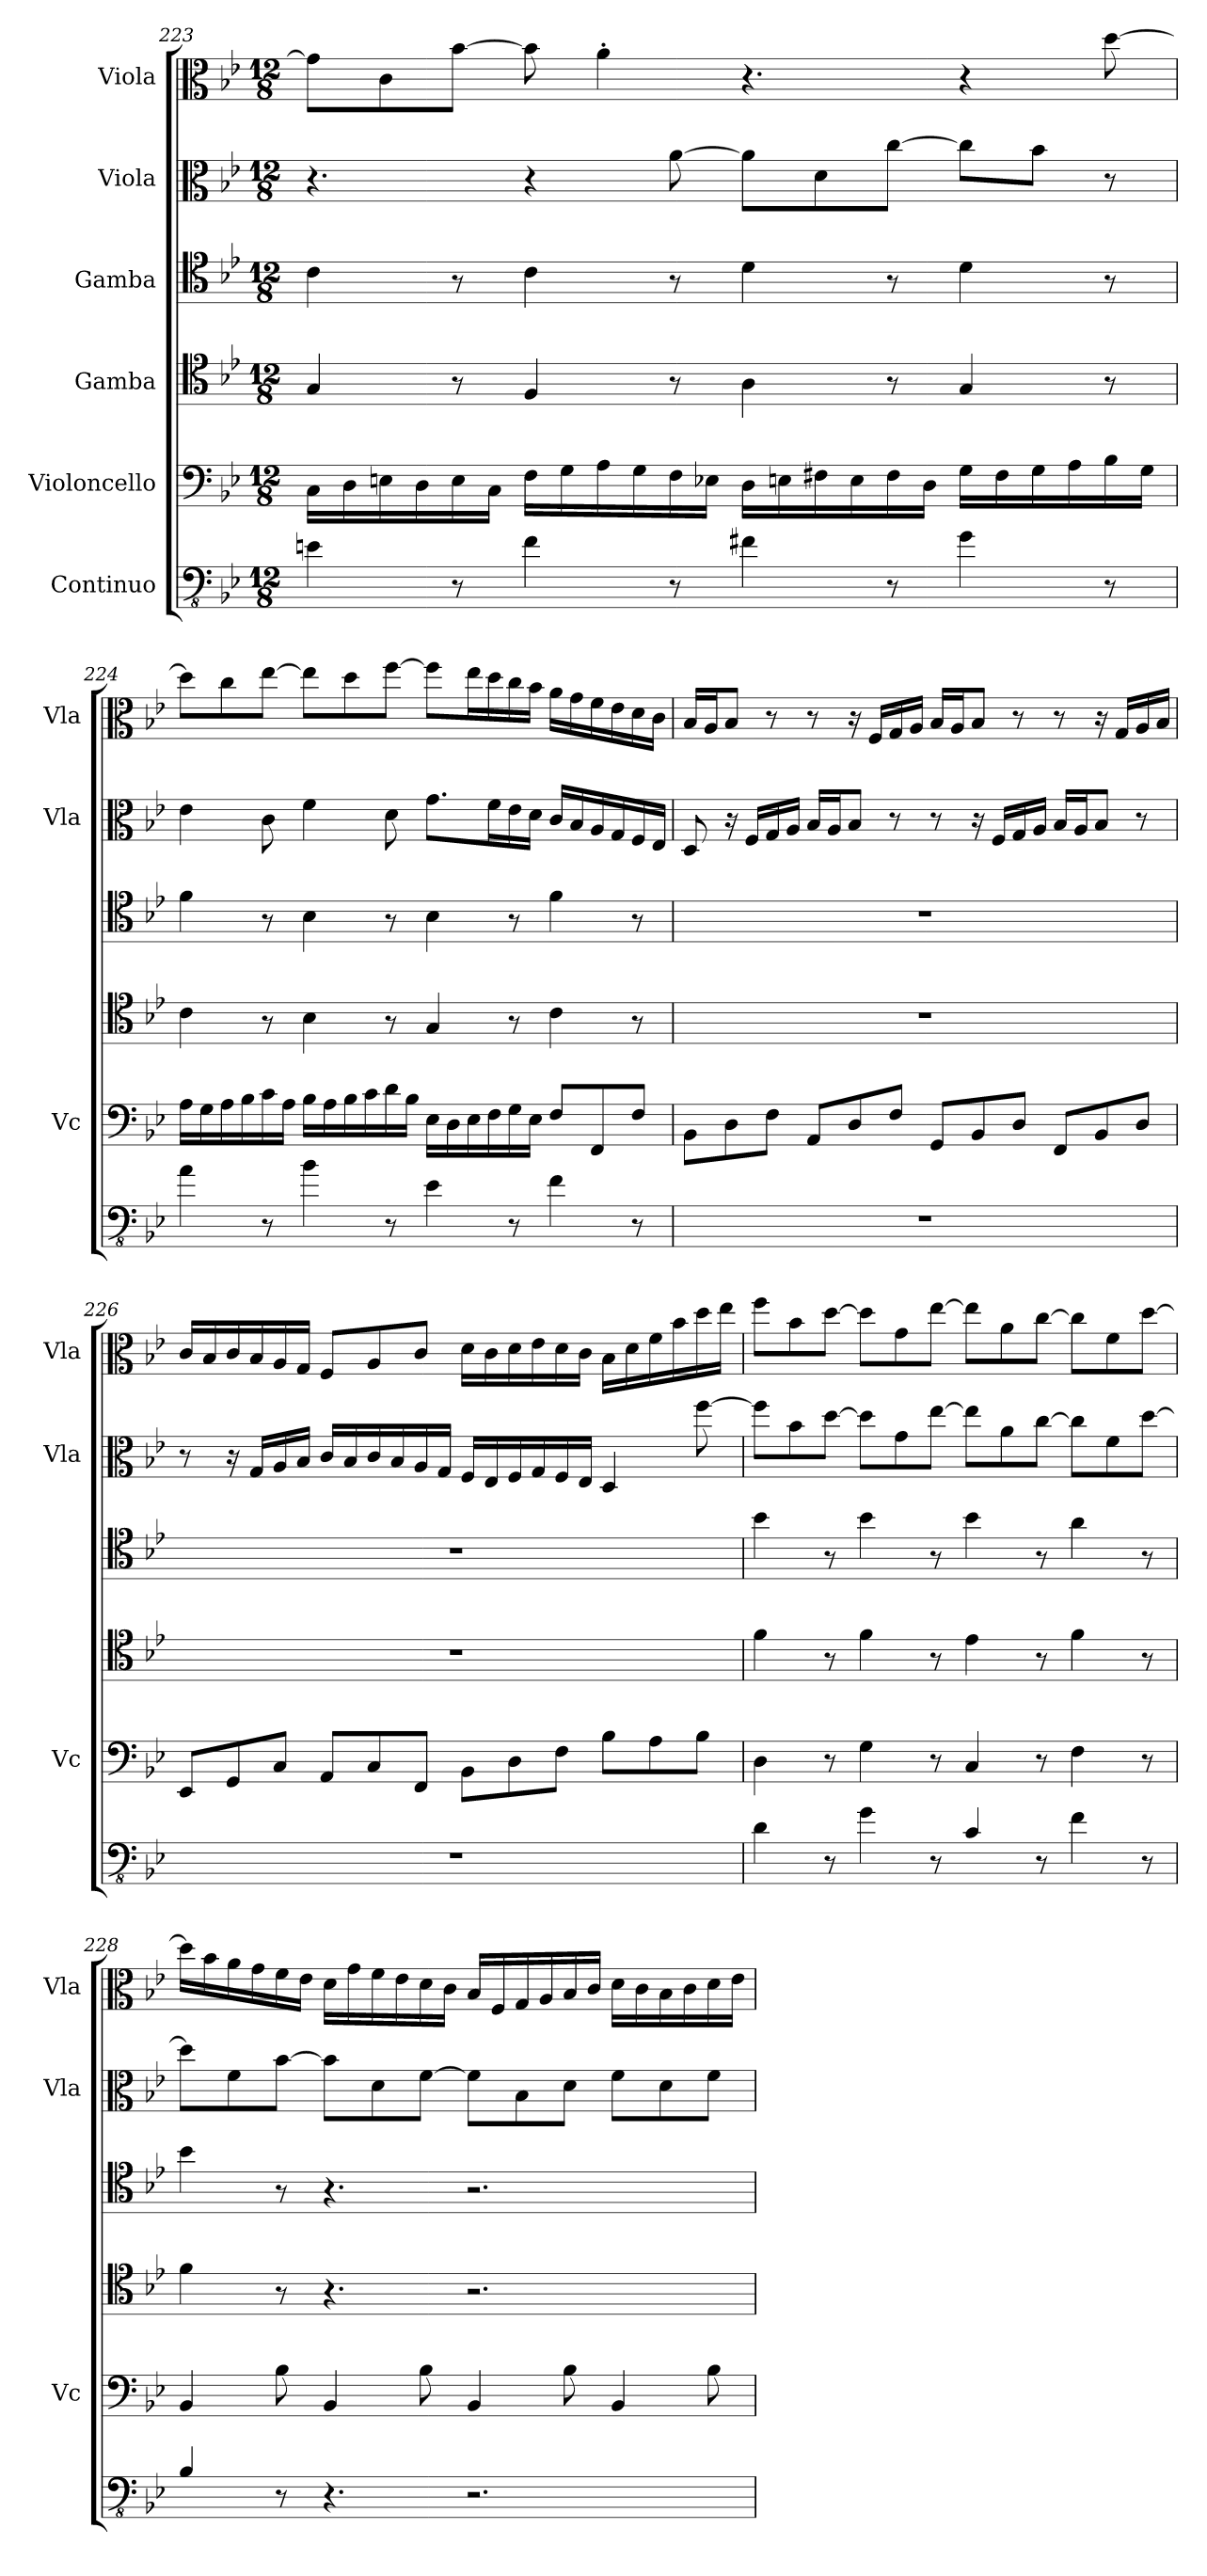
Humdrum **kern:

**kern	**kern	**kern	**kern	**kern	**kern
*part6	*part5	*part4	*part3	*part2	*part1
*staff6	*staff5	*staff4	*staff3	*staff2	*staff1
*I"Continuo	*I"Violoncello	*I"Gamba	*I"Gamba	*I"Viola	*I"Viola
*	*I'Vc	*	*	*I'Vla	*I'Vla
!!LO:LB:g=z
*clefFv4	*clefF4	*clefC4	*clefC4	*clefC3	*clefC3
*ITrd7c12	*	*	*	*	*
*k[b-e-]	*k[b-e-]	*k[b-e-]	*k[b-e-]	*k[b-e-]	*k[b-e-]
*M12/8	*M12/8	*M12/8	*M12/8	*M12/8	*M12/8
=223	=223	=223	=223	=223	=223
4EEn\	16C\LL	4G/	4c\	4.r	8g\L]
.	16D\	.	.	.	.
.	16En\	.	.	.	8c\
.	16D\	.	.	.	.
8r	16E\	8r	8r	.	[8b-\J
.	16C\JJ	.	.	.	.
4FF\	16F\LL	4F/	4c\	4r	8b-\]
.	16G\	.	.	.	.
.	16A\	.	.	.	4a'\
.	16G\	.	.	.	.
8r	16F\	8r	8r	[8a\	.
.	16E-X\JJ	.	.	.	.
4FF#X\	16D\LL	4A\	4d\	8a\L]	4.r
.	16En\	.	.	.	.
.	16F#X\	.	.	8d\	.
.	16E\	.	.	.	.
8r	16F#\	8r	8r	[8cc\J	.
.	16D\JJ	.	.	.	.
4GG\	16G\LL	4G/	4d\	8cc\L]	4r
.	16F#\	.	.	.	.
.	16G\	.	.	8b-\J	.
.	16A\	.	.	.	.
8r	16B-\	8r	8r	8r	[8dd\
.	16G\JJ	.	.	.	.
!!LO:PB:g=z
=224	=224	=224	=224	=224	=224
4AA\	16A\LL	4c\	4f\	4e-\	8dd\L]
.	16G\	.	.	.	.
.	16A\	.	.	.	8cc\
.	16B-\	.	.	.	.
8r	16c\	8r	8r	8c\	[8ee-\J
.	16A\JJ	.	.	.	.
4BB-\	16B-\LL	4B-\	4B-\	4f\	8ee-\L]
.	16A\	.	.	.	.
.	16B-\	.	.	.	8dd\
.	16c\	.	.	.	.
8r	16d\	8r	8r	8d\	[8ff\J
.	16B-\JJ	.	.	.	.
4EE-\	16E-\LL	4G/	4B-\	8.g\L	8ff\L]
.	16D\	.	.	.	.
.	16E-\	.	.	.	16ee-\L
.	16F\	.	.	16f\L	16dd\
8r	16G\	8r	8r	16e-\	16cc\
.	16E-\JJ	.	.	16d\JJ	16b-\JJ
4FF\	8F/L	4c\	4f\	16c/LL	16a\LL
.	.	.	.	16B-/	16g\
.	8FF/	.	.	16A/	16f\
.	.	.	.	16G/	16e-\
8r	8F/J	8r	8r	16F/	16d\
.	.	.	.	16E-/JJ	16c\JJ
!!LO:LB:g=z
=225	=225	=225	=225	=225	=225
1.r	8BB-\L	1.r	1.r	8D/	16B-/LL
.	.	.	.	.	16A/J
.	8D\	.	.	16r	8B-/J
.	.	.	.	16F/LL	.
.	8F\J	.	.	16G/	8r
.	.	.	.	16A/JJ	.
.	8AA/L	.	.	16B-/LL	8r
.	.	.	.	16A/J	.
.	8D/	.	.	8B-/J	16r
.	.	.	.	.	16F/LL
.	8F/J	.	.	8r	16G/
.	.	.	.	.	16A/JJ
.	8GG/L	.	.	8r	16B-/LL
.	.	.	.	.	16A/J
.	8BB-/	.	.	16r	8B-/J
.	.	.	.	16F/LL	.
.	8D/J	.	.	16G/	8r
.	.	.	.	16A/JJ	.
.	8FF/L	.	.	16B-/LL	8r
.	.	.	.	16A/J	.
.	8BB-/	.	.	8B-/J	16r
.	.	.	.	.	16G/LL
.	8D/J	.	.	8r	16A/
.	.	.	.	.	16B-/JJ
!!LO:PB:g=z
=226	=226	=226	=226	=226	=226
1.r	8EE-/L	1.r	1.r	8r	16c/LL
.	.	.	.	.	16B-/
.	8GG/	.	.	16r	16c/
.	.	.	.	16G/LL	16B-/
.	8C/J	.	.	16A/	16A/
.	.	.	.	16B-/JJ	16G/JJ
.	8AA/L	.	.	16c/LL	8F/L
.	.	.	.	16B-/	.
.	8C/	.	.	16c/	8A/
.	.	.	.	16B-/	.
.	8FF/J	.	.	16A/	8c/J
.	.	.	.	16G/JJ	.
.	8BB-\L	.	.	16F/LL	16d\LL
.	.	.	.	16E-/	16c\
.	8D\	.	.	16F/	16d\
.	.	.	.	16G/	16e-\
.	8F\J	.	.	16F/	16d\
.	.	.	.	16E-/JJ	16c\JJ
.	8B-\L	.	.	4D/	16B-\LL
.	.	.	.	.	16d\
.	8A\	.	.	.	16f\
.	.	.	.	.	16b-\
.	8B-\J	.	.	[8ff\	16dd\
.	.	.	.	.	16ee-\JJ
=227	=227	=227	=227	=227	=227
4DD\	4D\	4f\	4b-\	8ff\L]	8ff\L
.	.	.	.	8b-\	8b-\
8r	8r	8r	8r	[8dd\J	[8dd\J
4GG\	4G\	4f\	4b-\	8dd\L]	8dd\L]
.	.	.	.	8g\	8g\
8r	8r	8r	8r	[8ee-\J	[8ee-\J
4CC/	4C/	4e-\	4b-\	8ee-\L]	8ee-\L]
.	.	.	.	8a\	8a\
8r	8r	8r	8r	[8cc\J	[8cc\J
4FF\	4F\	4f\	4a\	8cc\L]	8cc\L]
.	.	.	.	8f\	8f\
8r	8r	8r	8r	[8dd\J	[8dd\J
!!LO:LB:g=z
=228	=228	=228	=228	=228	=228
4BBB-/	4BB-/	4f\	4b-\	8dd\L]	16dd\LL]
.	.	.	.	.	16b-\
.	.	.	.	8f\	16a\
.	.	.	.	.	16g\
8r	8B-\	8r	8r	[8b-\J	16f\
.	.	.	.	.	16e-\JJ
4.r	4BB-/	4.r	4.r	8b-\L]	16d\LL
.	.	.	.	.	16g\
.	.	.	.	8d\	16f\
.	.	.	.	.	16e-\
.	8B-\	.	.	[8f\J	16d\
.	.	.	.	.	16c\JJ
2.r	4BB-/	2.r	2.r	8f\L]	16B-/LL
.	.	.	.	.	16F/
.	.	.	.	8B-\	16G/
.	.	.	.	.	16A/
.	8B-\	.	.	8d\J	16B-/
.	.	.	.	.	16c/JJ
.	4BB-/	.	.	8f\L	16d\LL
.	.	.	.	.	16c\
.	.	.	.	8d\	16B-\
.	.	.	.	.	16c\
.	8B-\	.	.	8f\J	16d\
.	.	.	.	.	16e-\JJ
=	=	=	=	=	=
*-	*-	*-	*-	*-	*-
